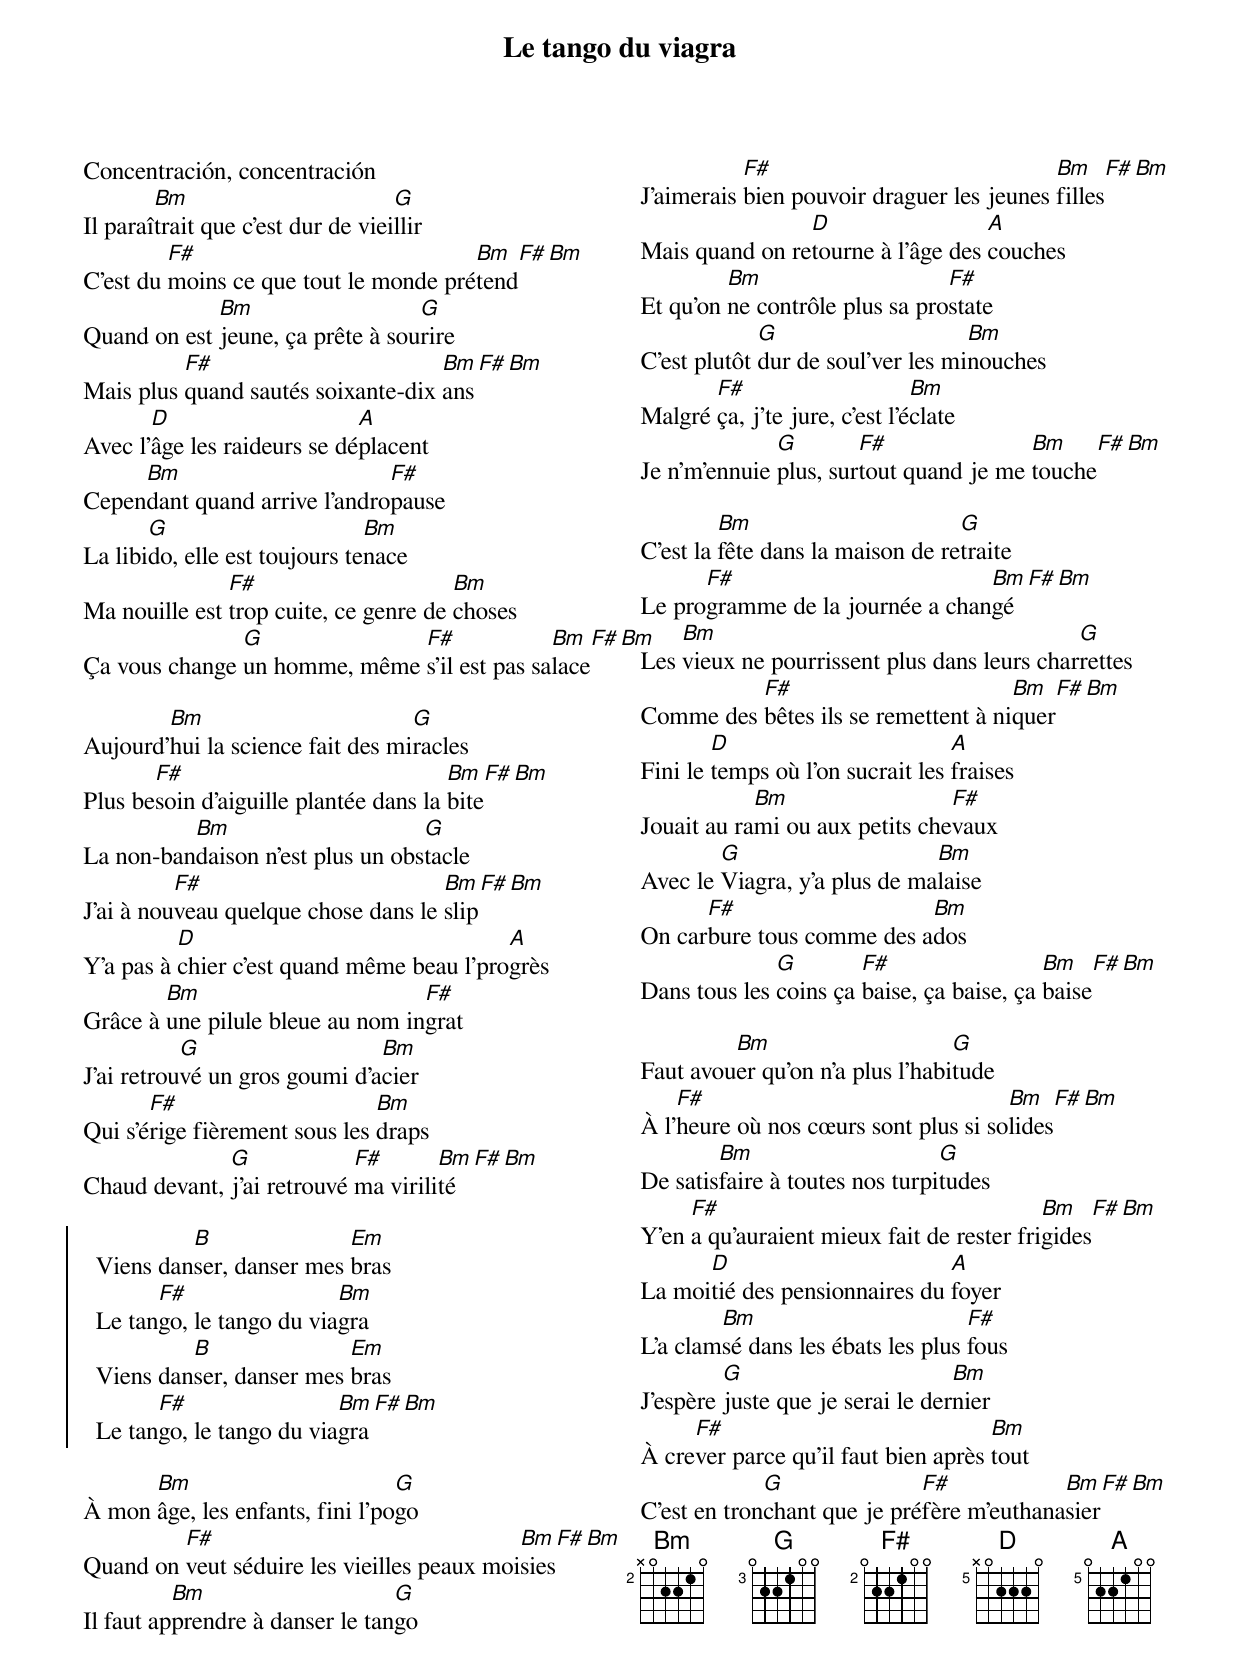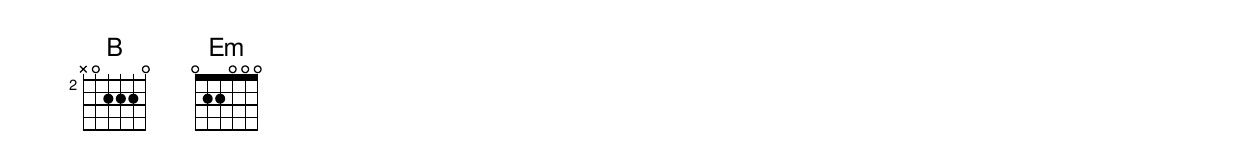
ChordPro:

{title: Le tango du viagra}
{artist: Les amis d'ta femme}
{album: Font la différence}
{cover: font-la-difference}
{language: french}
{columns: 2}
{define: Bm base-fret 2 frets X 0 2 2 1 0}
{define: G base-fret 3 frets 0 2 2 1 0 0}
{define: F# base-fret 2 frets 0 2 2 1 0 0}
{define: D base-fret 5 frets X 0 2 2 2 0}
{define: A base-fret 5 frets 0 2 2 1 0 0}
{define: B base-fret 2 frets X 0 2 2 2 0}
{define: Em frets 0 2 2 0 0 0}

Concentración, concentración
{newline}
Il paraî[Bm]trait que c'est dur de viei[G]llir
C'est du [F#]moins ce que tout le monde pré[Bm]tend[F# Bm]
Quand on est [Bm]jeune, ça prête à sou[G]rire
Mais plus [F#]quand sautés soixante-dix [Bm]ans[F# Bm]
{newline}
Avec l'[D]âge les raideurs se dé[A]placent
Cepen[Bm]dant quand arrive l'andro[F#]pause
La libi[G]do, elle est toujours te[Bm]nace
Ma nouille est [F#]trop cuite, ce genre de [Bm]choses
Ça vous change [G]un homme, même [F#]s'il est pas sa[Bm]lace[F# Bm]

Aujourd'[Bm]hui la science fait des mi[G]racles
Plus be[F#]soin d'aiguille plantée dans la [Bm]bite[F# Bm]
La non-ban[Bm]daison n'est plus un obs[G]tacle
J'ai à nou[F#]veau quelque chose dans le [Bm]slip[F# Bm]
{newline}
Y'a pas à [D]chier c'est quand même beau l'pro[A]grès
Grâce à [Bm]une pilule bleue au nom in[F#]grat
J'ai retrou[G]vé un gros goumi d'a[Bm]cier
Qui s'é[F#]rige fièrement sous les [Bm]draps
Chaud devant, [G]j'ai retrouvé [F#]ma virili[Bm]té[F# Bm]

{start_of_chorus}
  Viens dan[B]ser, danser mes [Em]bras
  Le tan[F#]go, le tango du via[Bm]gra
  Viens dan[B]ser, danser mes [Em]bras
  Le tan[F#]go, le tango du via[Bm]gra[F# Bm]
{end_of_chorus}

À mon [Bm]âge, les enfants, fini l'po[G]go
Quand on [F#]veut séduire les vieilles peaux moi[Bm]sies[F# Bm]
Il faut ap[Bm]prendre à danser le tan[G]go
J'aimerais [F#]bien pouvoir draguer les jeunes [Bm]filles[F# Bm]
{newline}
Mais quand on re[D]tourne à l'âge des [A]couches
Et qu'on [Bm]ne contrôle plus sa pro[F#]state
C'est plutôt [G]dur de soul'ver les mi[Bm]nouches
Malgré [F#]ça, j'te jure, c'est l'é[Bm]clate
Je n'm'ennuie [G]plus, sur[F#]tout quand je me [Bm]touche[F# Bm]

C'est la [Bm]fête dans la maison de re[G]traite
Le pro[F#]gramme de la journée a chan[Bm]gé[F# Bm]
Les [Bm]vieux ne pourrissent plus dans leurs char[G]rettes
Comme des [F#]bêtes ils se remettent à ni[Bm]quer[F# Bm]
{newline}
Fini le [D]temps où l'on sucrait les [A]fraises
Jouait au ra[Bm]mi ou aux petits che[F#]vaux
Avec le [G]Viagra, y'a plus de ma[Bm]laise
On car[F#]bure tous comme des a[Bm]dos
Dans tous les [G]coins ça [F#]baise, ça baise, ça [Bm]baise[F# Bm]

Faut avou[Bm]er qu'on n'a plus l'habi[G]tude
À l'[F#]heure où nos cœurs sont plus si so[Bm]lides[F# Bm]
De satis[Bm]faire à toutes nos turpi[G]tudes
Y'en [F#]a qu'auraient mieux fait de rester fri[Bm]gides[F# Bm]
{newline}
La moi[D]tié des pensionnaires du [A]foyer
L'a clam[Bm]sé dans les ébats les plus [F#]fous
J'espère [G]juste que je serai le der[Bm]nier
À cre[F#]ver parce qu'il faut bien après [Bm]tout
C'est en tron[G]chant que je pré[F#]fère m'euthana[Bm]sier[F# Bm]
